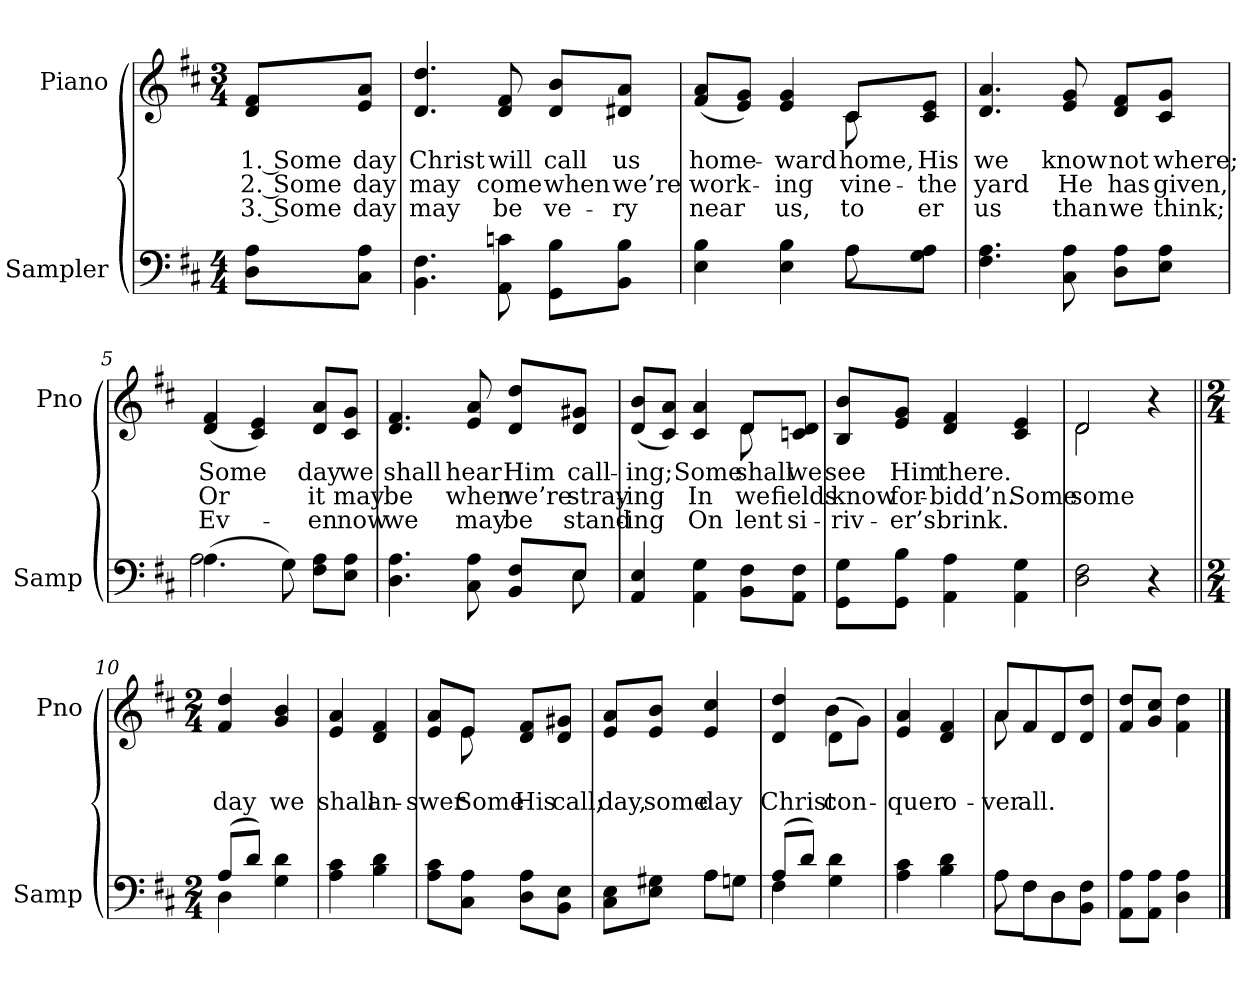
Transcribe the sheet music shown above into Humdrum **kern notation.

**kern	**kern	**text	**text	**text
*part2	*part1	*part1	*part1	*part1
*staff2	*staff1	*staff1	*staff1	*staff1
*I"Sampler	*I"Piano	*	*	*
*I'Samp	*I'Pno	*	*	*
*clefF4	*clefG2	*	*	*
*k[f#c#]	*k[f#c#]	*	*	*
*D:	*D:	*	*	*
*M4/4	*M3/4	*	*	*
=1	=1	=1	=1	=1
8D\ 8A\L	8d/ 8f#/L	1. Some	2. Some	3. Some
8C#\ 8A\J	8e/ 8a/J	day	day	day
=2	=2	=2	=2	=2
4.BB 4.F#	4.d 4.dd	Christ	may	may
8AA 8cn	8d 8f#	will	come	be
8GG\ 8B\L	8d/ 8b/L	call	when	ve-
8BB\ 8B\J	8d#X/ 8a/J	us	we’re	-ry
=3	=3	=3	=3	=3
*^	*^	*	*	*
4E 4B	2ryy	(8f#/ 8a/L	2ryy	home-	work-	near
.	.	8e/ 8g/J)	.	.	.	.
4E 4B	.	4e 4g	.	-ward	-ing	us,
8A\L	8A	8c#/L	8c#	home,	vine-	to
8G\ 8A\J	8ryy	8c#/ 8e/J	8ryy	His	the	-er
*v	*v	*	*	*	*	*
*	*v	*v	*	*	*
=4	=4	=4	=4	=4
4.F# 4.A	4.d 4.a	we	-yard	us
8C# 8A	8e 8g	know	He	than
8D\ 8A\L	8d/ 8f#/L	not	has	we
8E\ 8A\J	8c#/ 8g/J	where;	given,	think;
=5	=5	=5	=5	=5
*^	*	*	*	*
(4.A\	2A	(4d 4f#	Some	Or	Ev-
.	.	4c# 4e)	.	.	.
8G\)	.	.	.	.	.
8F#\ 8A\L	4ryy	8d/ 8a/L	day	it	-en
8E\ 8A\J	.	8c#/ 8g/J	we	may	now
=6	=6	=6	=6	=6	=6
4.D 4.A	8ryy	4.d 4.f#	shall	be	we
*v	*v	*	*	*	*
8C# 8A	8e 8a	hear	when	may
8BB/ 8F#/L	8d/ 8dd/L	Him	we’re	be
*^	*	*	*	*
8E/J	8E	8d/ 8g#X/J	call-	stray-	stand-
*v	*v	*	*	*	*
=7	=7	=7	=7	=7
*	*^	*	*	*
4AA 4E	(8d/ 8b/L	2ryy	-ing;	-ing	-ing
.	8c#/ 8a/J)	.	.	.	.
4AA 4G	4c# 4a	.	Some	In	On
8BB\ 8F#\L	8d/L	8d	shall	we	-lent
8AA\ 8F#\J	8cn/ 8d/J	8ryy	we	fields	si-
*	*v	*v	*	*	*
=8	=8	=8	=8	=8
8GG\ 8G\L	8B/ 8b/L	see	know	riv-
8GG\ 8B\J	8e/ 8g/J	Him	for-	-er’s
4AA 4A	4d 4f#	there.	-bidd’n.	brink.
4AA 4G	4c# 4e	.	Some	.
=9	=9	=9	=9	=9
*	*^	*	*	*
2D 2F#	2d/	2d	.	some	.
4r	4r	4ryy	.	.	.
*	*v	*v	*	*	*
=10||	=10||	=10||	=10||	=10||
*M2/4	*M2/4	*	*	*
*^	*^	*	*	*
!	!	!LO:TX:t=Refrain	!	!	!	!
*	*	*v	*v	*	*	*
(8A/L	4D	4f# 4dd	.	day	.
8d/J)	.	.	.	.	.
4G 4d	4ryy	4g 4b	.	we	.
*v	*v	*	*	*	*
=11	=11	=11	=11	=11
4A 4c#	4e 4a	.	shall	.
4B 4d	4d 4f#	.	an-	.
=12	=12	=12	=12	=12
*	*^	*	*	*
8A\ 8c#\L	8e/ 8a/L	8ryy	.	-swer	.
8C#\ 8A\J	8e/J	8e	.	Some	.
8D\ 8A\L	8d/ 8f#/L	4ryy	.	His	.
8BB\ 8E\J	8d/ 8g#X/J	.	.	call;	.
*	*v	*v	*	*	*
=13	=13	=13	=13	=13
*^	*	*	*	*
8C#\ 8E\L	4ryy	8e/ 8a/L	.	day,	.
8E\ 8G#X\J	.	8e/ 8b/J	.	some	.
8A\L	4A	4e 4cc#	.	day	.
8Gn\J	.	.	.	.	.
=14	=14	=14	=14	=14	=14
*	*	*^	*	*	*
(8A/L	4F#	4d 4dd	4ryy	.	Christ	.
8d/J)	.	.	.	.	.	.
4G 4d	4ryy	(8d\L	4b	.	con-	.
.	.	8g\J)	.	.	.	.
*v	*v	*	*	*	*	*
*	*v	*v	*	*	*
=15	=15	=15	=15	=15
4A 4c#	4e 4a	.	-quer	.
4B 4d	4d 4f#	.	o-	.
=16	=16	=16	=16	=16
*^	*^	*	*	*
8A\L	8A	8a/L	8a	.	-ver	.
8F#\J	8F#\L	8f#/J	8f#/L	.	all.	.
8D\L	8D\J	8d/L	8d/J	.	.	.
8BB\ 8F#\J	8ryy	8d/ 8dd/J	8ryy	.	.	.
*v	*v	*	*	*	*	*
*	*v	*v	*	*	*
=17	=17	=17	=17	=17
8AA\ 8A\L	8f#/ 8dd/L	.	.	.
8AA\ 8A\J	8g/ 8cc#/J	.	.	.
4D 4A	4f#\ 4dd\	.	.	.
==	==	==	==	==
*-	*-	*-	*-	*-
